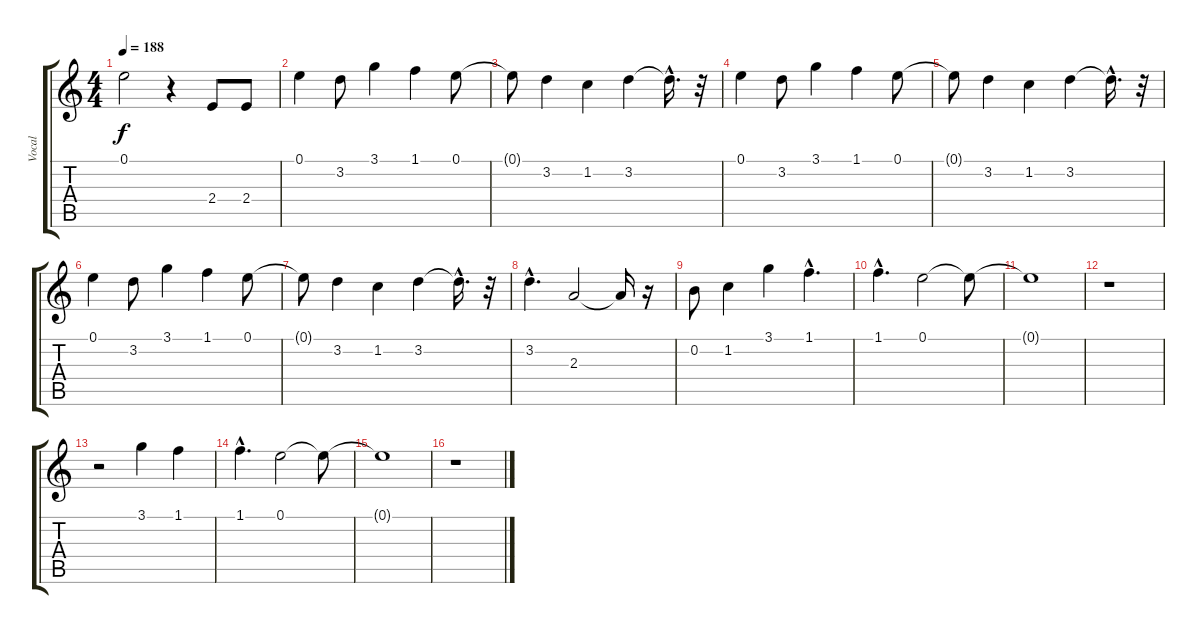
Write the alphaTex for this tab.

\track ("Vocal" "Vocal") {instrument electricbasspick}
\staff {score tabs}
\tuning (E4 B3 G3 D3 A2 E2) {hide}
\ts (4 4)
\tempo 188
\clef g2
\ks c
0.1{t}.2{dy f} r.4 2.4.8 2.4.8 |
0.1.4 3.2.8 3.1.4 1.1.4 0.1.8 |
0.1{t}.8 3.2.4 1.2.4 3.2.4 3.2{hac t}.16{d} r.32 |
0.1.4 3.2.8 3.1.4 1.1.4 0.1.8 |
0.1{t}.8 3.2.4 1.2.4 3.2.4 3.2{hac t}.16{d} r.32 |
0.1.4 3.2.8 3.1.4 1.1.4 0.1.8 |
0.1{t}.8 3.2.4 1.2.4 3.2.4 3.2{hac t}.16{d} r.32 |
3.2{hac}.4{d} 2.3.2 2.3{t}.16 r.16 |
0.2.8 1.2.4 3.1.4 1.1{hac}.4{d} |
1.1{hac}.4{d} 0.1.2 0.1{t}.8 |
0.1{t}.1 |
r.1 |
r.2 3.1.4 1.1.4 |
1.1{hac}.4{d} 0.1.2 0.1{t}.8 |
0.1{t}.1 |
r.1
